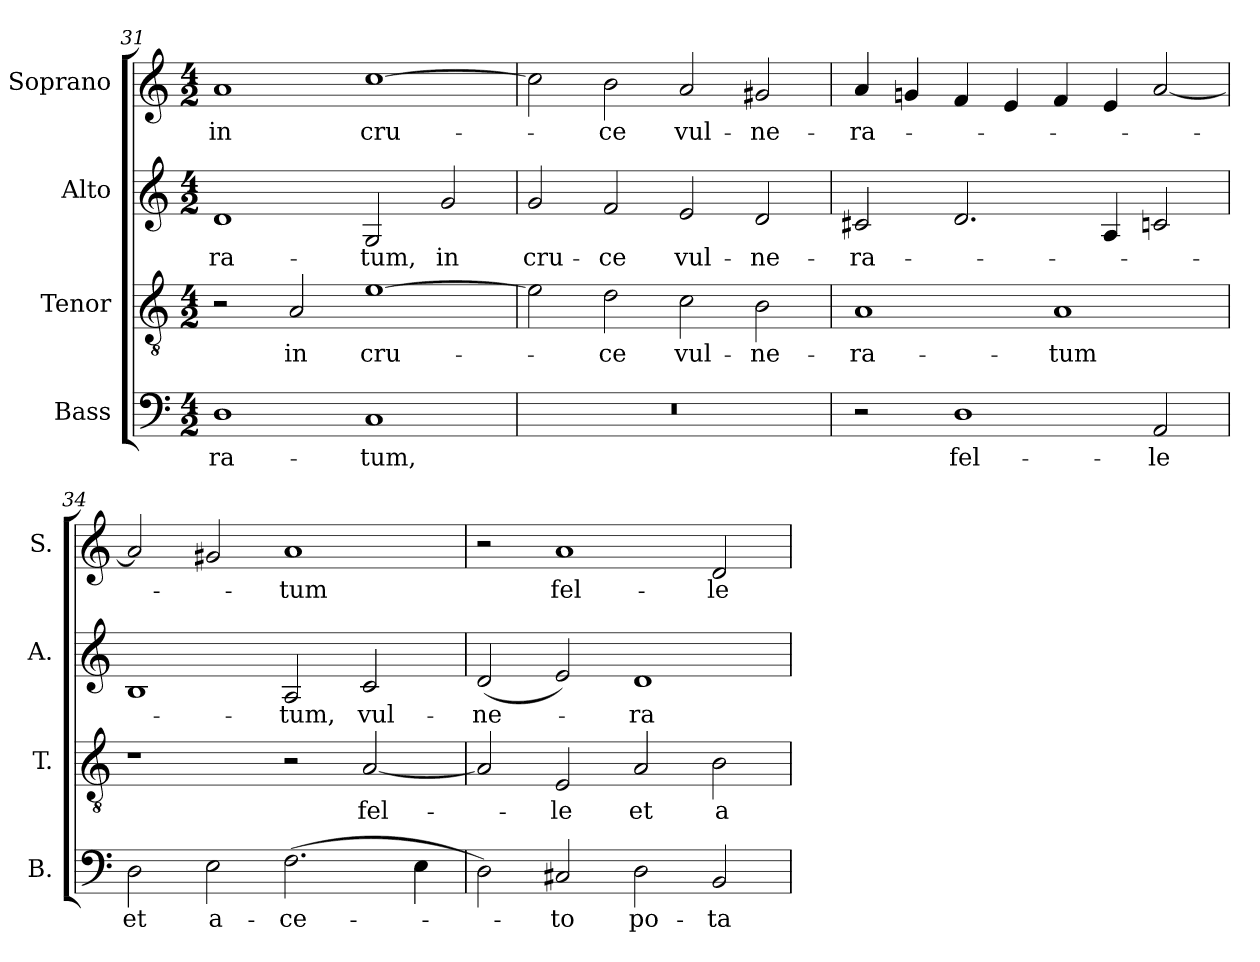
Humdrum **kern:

**kern	**text	**kern	**text	**kern	**text	**kern	**text
*part4	*part4	*part3	*part3	*part2	*part2	*part1	*part1
*staff4	*staff4	*staff3	*staff3	*staff2	*staff2	*staff1	*staff1
*I"Bass	*	*I"Tenor	*	*I"Alto	*	*I"Soprano	*
*I'B.	*	*I'T.	*	*I'A.	*	*I'S.	*
*clefF4	*	*clefGv2	*	*clefG2	*	*clefG2	*
*	*	*ITrd7c12	*	*	*	*	*
*k[]	*	*k[]	*	*k[]	*	*k[]	*
*C:	*	*C:	*	*C:	*	*C:	*
*M4/2	*	*M4/2	*	*M4/2	*	*M4/2	*
=31	=31	=31	=31	=31	=31	=31	=31
!	!LO:LY:b:color=#000000	!	!	!	!	!	!
!	!	!	!	!	!LO:LY:b:color=#000000	!	!
!	!	!	!	!	!	!	!LO:LY:b:color=#000000
1Di	-ra-	2r	.	1di	-ra-	1ai	in
!	!	!	!LO:LY:b:color=#000000	!	!	!	!
.	.	2AAi/	in	.	.	.	.
!	!LO:LY:b:color=#000000	!	!	!	!	!	!
!	!	!	!LO:LY:b:color=#000000	!	!	!	!
!	!	!	!	!	!LO:LY:b:color=#000000	!	!
!	!	!	!	!	!	!	!LO:LY:b:color=#000000
1Ci	-tum,	[1Ei	cru-	2Gi/	-tum,	[1cci	cru-
!	!	!	!	!	!LO:LY:b:color=#000000	!	!
.	.	.	.	2gi/	in	.	.
=32	=32	=32	=32	=32	=32	=32	=32
!LO:N:vis=1	!	!	!	!	!	!	!
!	!	!	!	!	!LO:LY:b:color=#000000	!	!
0r	.	2Ei\]	.	2gi/	cru-	2cci\]	.
!	!	!	!LO:LY:b:color=#000000	!	!	!	!
!	!	!	!	!	!LO:LY:b:color=#000000	!	!
!	!	!	!	!	!	!	!LO:LY:b:color=#000000
.	.	2Di\	-ce	2fi/	-ce	2bi\	-ce
!	!	!	!LO:LY:b:color=#000000	!	!	!	!
!	!	!	!	!	!LO:LY:b:color=#000000	!	!
!	!	!	!	!	!	!	!LO:LY:b:color=#000000
.	.	2Ci\	vul-	2ei/	vul-	2ai/	vul-
!	!	!	!LO:LY:b:color=#000000	!	!	!	!
!	!	!	!	!	!LO:LY:b:color=#000000	!	!
!	!	!	!	!	!	!	!LO:LY:b:color=#000000
.	.	2BBi\	-ne-	2di/	-ne-	2g#Xi/	-ne-
=33	=33	=33	=33	=33	=33	=33	=33
!	!	!	!LO:LY:b:color=#000000	!	!	!	!
!	!	!	!	!	!LO:LY:b:color=#000000	!	!
!	!	!	!	!	!	!	!LO:LY:b:color=#000000
2r	.	1AAi	-ra-	2c#Xi/	-ra-	4ai/	-ra-
.	.	.	.	.	.	4gni/	.
!	!LO:LY:b:color=#000000	!	!	!	!	!	!
1Di	fel-	.	.	2.di/	.	4fi/	.
.	.	.	.	.	.	4ei/	.
!	!	!	!LO:LY:b:color=#000000	!	!	!	!
.	.	1AAi	-tum	.	.	4fi/	.
.	.	.	.	4Ai/	.	4ei/	.
!	!LO:LY:b:color=#000000	!	!	!	!	!	!
2AAi/	-le	.	.	2cni/	.	[2ai/	.
=34	=34	=34	=34	=34	=34	=34	=34
!	!LO:LY:b:color=#000000	!	!	!	!	!	!
2Di\	et	1r	.	1Bi	.	2ai/]	.
!	!LO:LY:b:color=#000000	!	!	!	!	!	!
2Ei\	a-	.	.	.	.	2g#Xi/	.
!	!LO:LY:b:color=#000000	!	!	!	!	!	!
!	!	!	!	!	!LO:LY:b:color=#000000	!	!
!	!	!	!	!	!	!	!LO:LY:b:color=#000000
(2.Fi\	-ce-	2r	.	2Ai/	-tum,	1ai	-tum
!	!	!	!LO:LY:b:color=#000000	!	!	!	!
!	!	!	!	!	!LO:LY:b:color=#000000	!	!
.	.	[2AAi/	fel-	2ci/	vul-	.	.
4Ei\	.	.	.	.	.	.	.
!!LO:PB:g=z
=35	=35	=35	=35	=35	=35	=35	=35
!	!	!	!	!	!LO:LY:b:color=#000000	!	!
2Di\)	.	2AAi/]	.	(2di/	-ne-	2r	.
!	!LO:LY:b:color=#000000	!	!	!	!	!	!
!	!	!	!LO:LY:b:color=#000000	!	!	!	!
!	!	!	!	!	!	!	!LO:LY:b:color=#000000
2C#Xi/	-to	2EEi/	-le	2ei/)	.	1ai	fel-
!	!LO:LY:b:color=#000000	!	!	!	!	!	!
!	!	!	!LO:LY:b:color=#000000	!	!	!	!
!	!	!	!	!	!LO:LY:b:color=#000000	!	!
2Di\	po-	2AAi/	et	1di	-ra-	.	.
!	!LO:LY:b:color=#000000	!	!	!	!	!	!
!	!	!	!LO:LY:b:color=#000000	!	!	!	!
!	!	!	!	!	!	!	!LO:LY:b:color=#000000
2BBi/	-ta-	2BBi\	a-	.	.	2di/	-le
=	=	=	=	=	=	=	=
*-	*-	*-	*-	*-	*-	*-	*-
